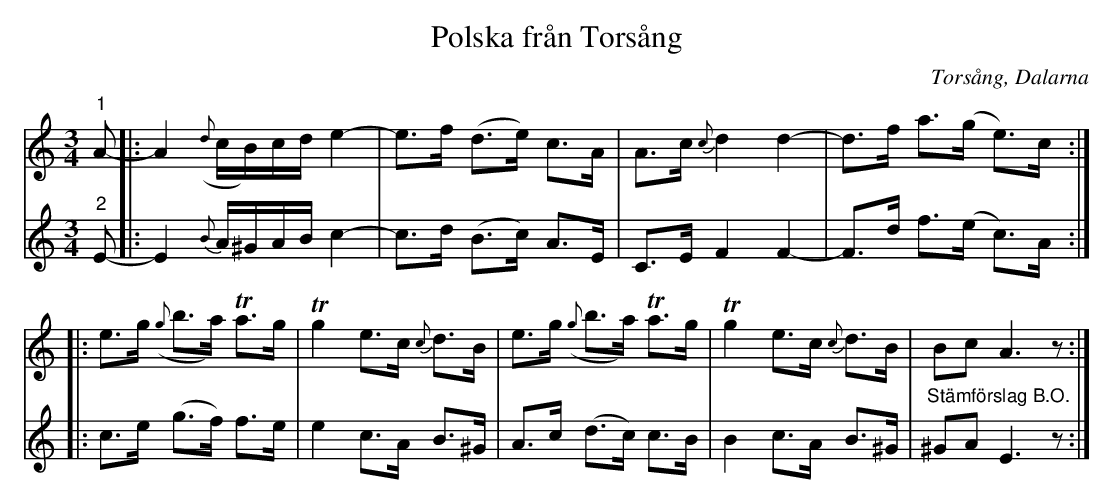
X:1
T:Polska från Torsång
O:Torsång, Dalarna
L:1/8
M:3/4
K:Am
V:1
"^1" A- |: A2({d} c/B/)c/d/ e2- | e>f (d>e) c>A | A>c{c} d2 d2- | d>f a>(g e>)c ::
e>g({g} b>a)T a>g |T g2 e>c{c} d>B | e>g({g} b>a)T a>g |T g2 e>c{c} d>B | Bc A3 z :|
V:2
"^2" E- |: E2{B} A/^G/A/B/ c2- | c>d (B>c) A>E | C>E F2 F2- | F>d f>(e c>)A ::
c>e (g>f) f>e | e2 c>A B>^G | A>c (d>c) c>B | B2 c>A B>^G |"^Stämförslag B.O." ^GA E3 z :|
